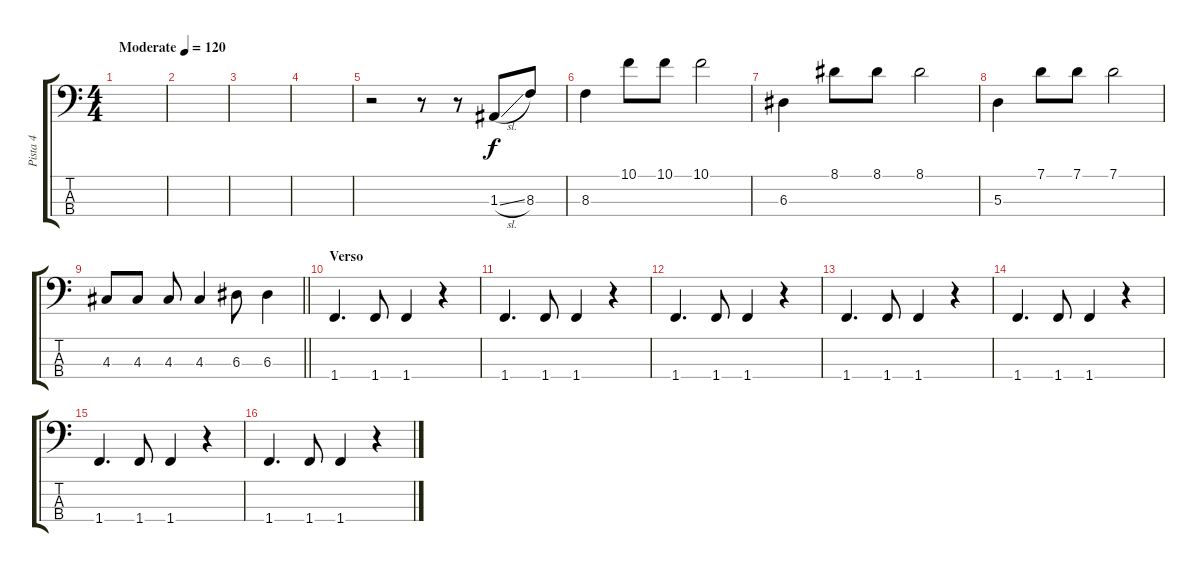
\track ("Pista 4" "Pista 4") {instrument electricbassfinger}
\staff {score tabs}
\tuning (G2 D2 A1 E1) {hide}
\ts (4 4)
\tempo (120 "Moderate")
\clef f4
\ks c
|
|
|
|
r.2 r.8 r.8 1.3{sl}.8 8.3.8 |
8.3.4 10.1.8 10.1.8 10.1.2 |
6.3.4 8.1.8 8.1.8 8.1.2 |
5.3.4 7.1.8 7.1.8 7.1.2 |
\barLineRight lightlight
4.3.8 4.3.8 4.3.8 4.3.4 6.3.8 6.3.4 |
\section ("" "Verso")
1.4.4{d} 1.4.8 1.4.4 r.4 |
1.4.4{d} 1.4.8 1.4.4 r.4 |
1.4.4{d} 1.4.8 1.4.4 r.4 |
1.4.4{d} 1.4.8 1.4.4 r.4 |
1.4.4{d} 1.4.8 1.4.4 r.4 |
1.4.4{d} 1.4.8 1.4.4 r.4 |
1.4.4{d} 1.4.8 1.4.4 r.4
